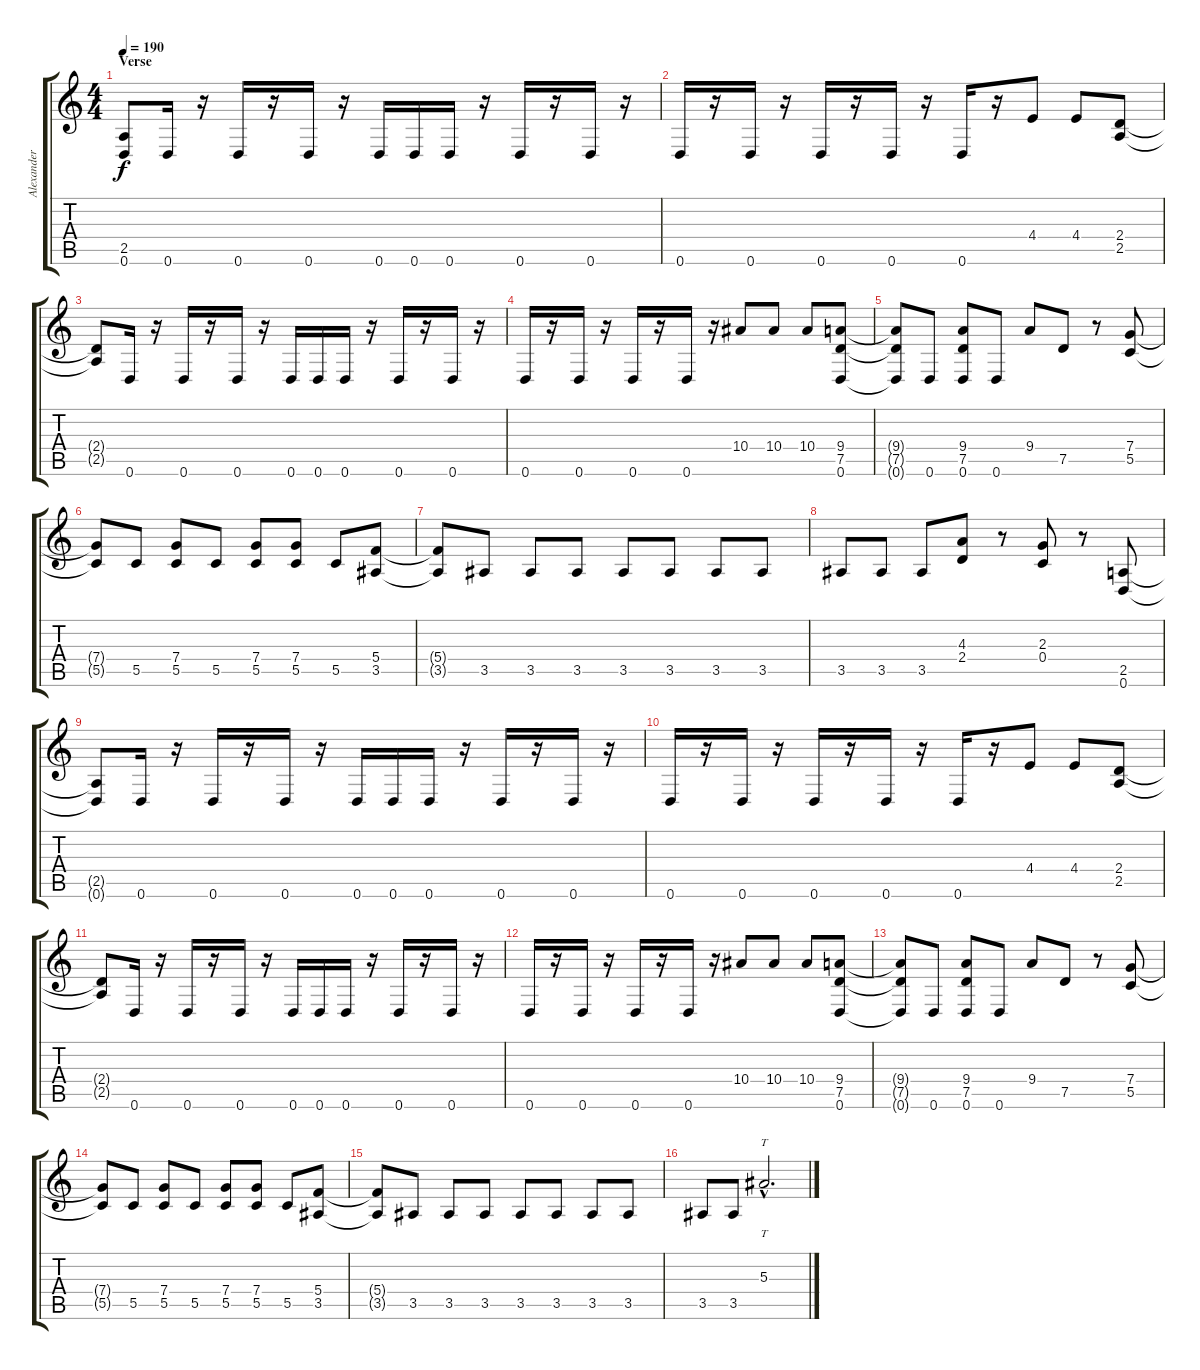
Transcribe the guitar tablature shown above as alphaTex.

\track ("Alexander Kuoppala " "Alexander ") {instrument distortionguitar}
\staff {score tabs}
\tuning (D4 A3 F3 C3 G2 D2) {hide}
\ts (4 4)
\section ("" "Verse")
\tempo 190
\clef g2
\ks c
(2.5{t} 0.6{t}).8{dy f} 0.6.16 r.16 0.6.16 r.16 0.6.16 r.16 0.6.16 0.6.16 0.6.16 r.16 0.6.16 r.16 0.6.16 r.16 |
0.6.16 r.16 0.6.16 r.16 0.6.16 r.16 0.6.16 r.16 0.6.16 r.16 4.4.8 4.4.8 (2.4 2.5).8 |
(2.4{t} 2.5{t}).8 0.6.16 r.16 0.6.16 r.16 0.6.16 r.16 0.6.16 0.6.16 0.6.16 r.16 0.6.16 r.16 0.6.16 r.16 |
0.6.16 r.16 0.6.16 r.16 0.6.16 r.16 0.6.16 r.16 10.4.8 10.4.8 10.4.8 (9.4 7.5 0.6).8 |
(9.4{t} 7.5{t} 0.6{t}).8 0.6.8 (9.4 7.5 0.6).8 0.6.8 9.4.8 7.5.8 r.8 (7.4 5.5).8 |
(7.4{t} 5.5{t}).8 5.5.8 (7.4 5.5).8 5.5.8 (7.4 5.5).8 (7.4 5.5).8 5.5.8 (5.4 3.5).8 |
(5.4{t} 3.5{t}).8 3.5.8 3.5.8 3.5.8 3.5.8 3.5.8 3.5.8 3.5.8 |
3.5.8 3.5.8 3.5.8 (4.3 2.4).8 r.8 (2.3 0.4).8 r.8 (2.5 0.6).8 |
(2.5{t} 0.6{t}).8 0.6.16 r.16 0.6.16 r.16 0.6.16 r.16 0.6.16 0.6.16 0.6.16 r.16 0.6.16 r.16 0.6.16 r.16 |
0.6.16 r.16 0.6.16 r.16 0.6.16 r.16 0.6.16 r.16 0.6.16 r.16 4.4.8 4.4.8 (2.4 2.5).8 |
(2.4{t} 2.5{t}).8 0.6.16 r.16 0.6.16 r.16 0.6.16 r.16 0.6.16 0.6.16 0.6.16 r.16 0.6.16 r.16 0.6.16 r.16 |
0.6.16 r.16 0.6.16 r.16 0.6.16 r.16 0.6.16 r.16 10.4.8 10.4.8 10.4.8 (9.4 7.5 0.6).8 |
(9.4{t} 7.5{t} 0.6{t}).8 0.6.8 (9.4 7.5 0.6).8 0.6.8 9.4.8 7.5.8 r.8 (7.4 5.5).8 |
(7.4{t} 5.5{t}).8 5.5.8 (7.4 5.5).8 5.5.8 (7.4 5.5).8 (7.4 5.5).8 5.5.8 (5.4 3.5).8 |
(5.4{t} 3.5{t}).8 3.5.8 3.5.8 3.5.8 3.5.8 3.5.8 3.5.8 3.5.8 |
3.5.8 3.5.8 5.3{hac}.2{tt d}
